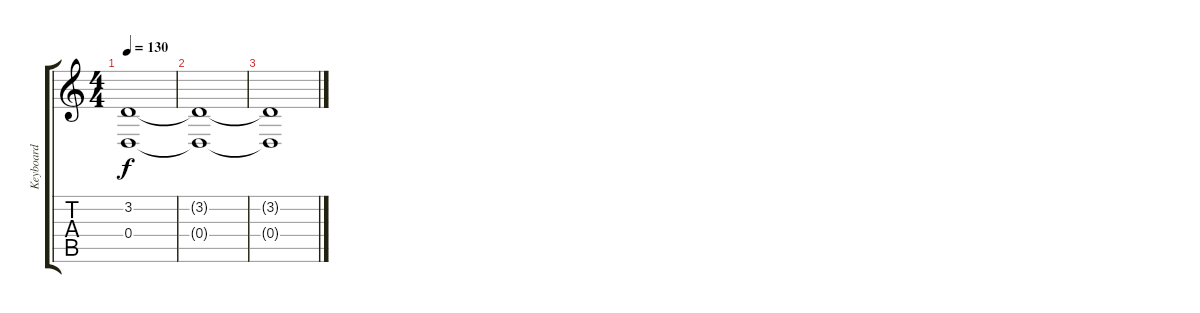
\track ("Keyboard" "Keyboard") {instrument pad2warm}
\staff {score tabs}
\tuning (E4 B3 G3 D3 A2 E2) {hide}
\ts (4 4)
\tempo 130
\clef g2
\ks c
(3.2{t} 0.4{t}).1{dy f} |
(3.2{t} 0.4{t}).1 |
(3.2{t} 0.4{t}).1
